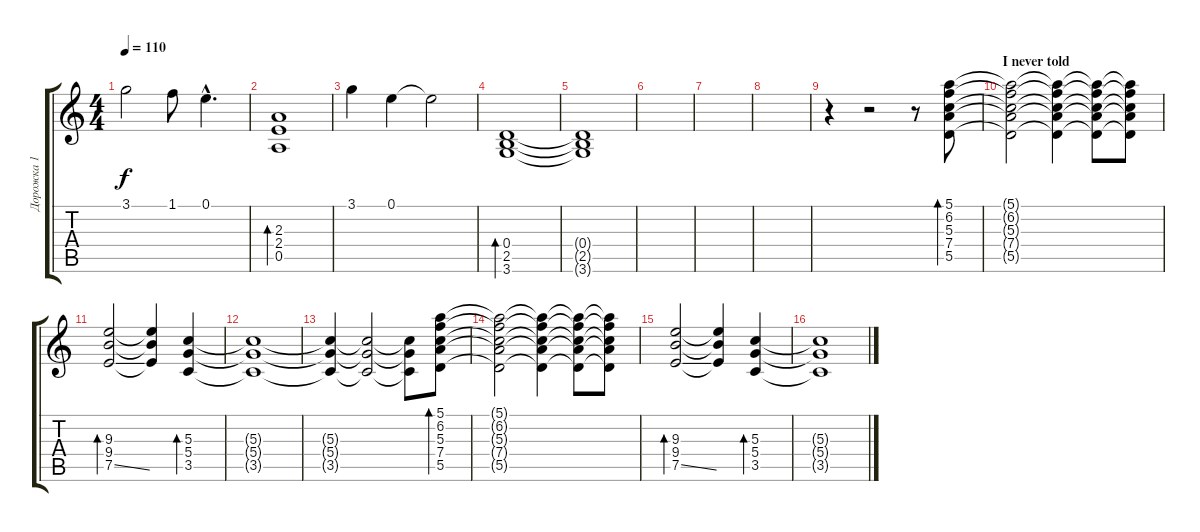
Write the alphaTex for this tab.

\track ("Дорожка 1" "Дорожка 1") {instrument acousticguitarnylon}
\staff {score tabs}
\tuning (E4 B3 G3 D3 A2 E2) {hide}
\ts (4 4)
\tempo 110
\clef g2
\ks c
3.1{t}.2{dy f} 1.1.8 0.1{hac}.4{d} |
(2.3 2.4 0.5).1{bd 120} |
3.1.4 0.1.4 0.1{t}.2 |
(0.4 2.5 3.6).1{bd 240} |
(0.4{t} 2.5{t} 3.6{t}).1 |
|
|
|
r.4 r.2 r.8 (5.1 6.2 5.3 7.4 5.5).8{bd 480} |
\section ("" "I never told")
(5.1{t} 6.2{t} 5.3{t} 7.4{t} 5.5{t}).2 (5.1{t} 6.2{t} 5.3{t} 7.4{t} 5.5{t}).4 (5.1{t} 6.2{t} 5.3{t} 7.4{t} 5.5{t}).8 (5.1{t} 6.2{t} 5.3{t} 7.4{t} 5.5{t}).8 |
(9.3 9.4 7.5{ss}).2{bd 240} (9.3{t} 9.4{t} 7.5{t}).4 (5.3 5.4 3.5).4{bd 480} |
(5.3{t} 5.4{t} 3.5{t}).1 |
(5.3{t} 5.4{t} 3.5{t}).4 (5.3{t} 5.4{t} 3.5{t}).2 (5.3{t} 5.4{t} 3.5{t}).8 (5.1 6.2 5.3 7.4 5.5).8{bd 480} |
(5.1{t} 6.2{t} 5.3{t} 7.4{t} 5.5{t}).2 (5.1{t} 6.2{t} 5.3{t} 7.4{t} 5.5{t}).4 (5.1{t} 6.2{t} 5.3{t} 7.4{t} 5.5{t}).8 (5.1{t} 6.2{t} 5.3{t} 7.4{t} 5.5{t}).8 |
(9.3 9.4 7.5{ss}).2{bd 240} (9.3{t} 9.4{t} 7.5{t}).4 (5.3 5.4 3.5).4{bd 480} |
(5.3{t} 5.4{t} 3.5{t}).1
